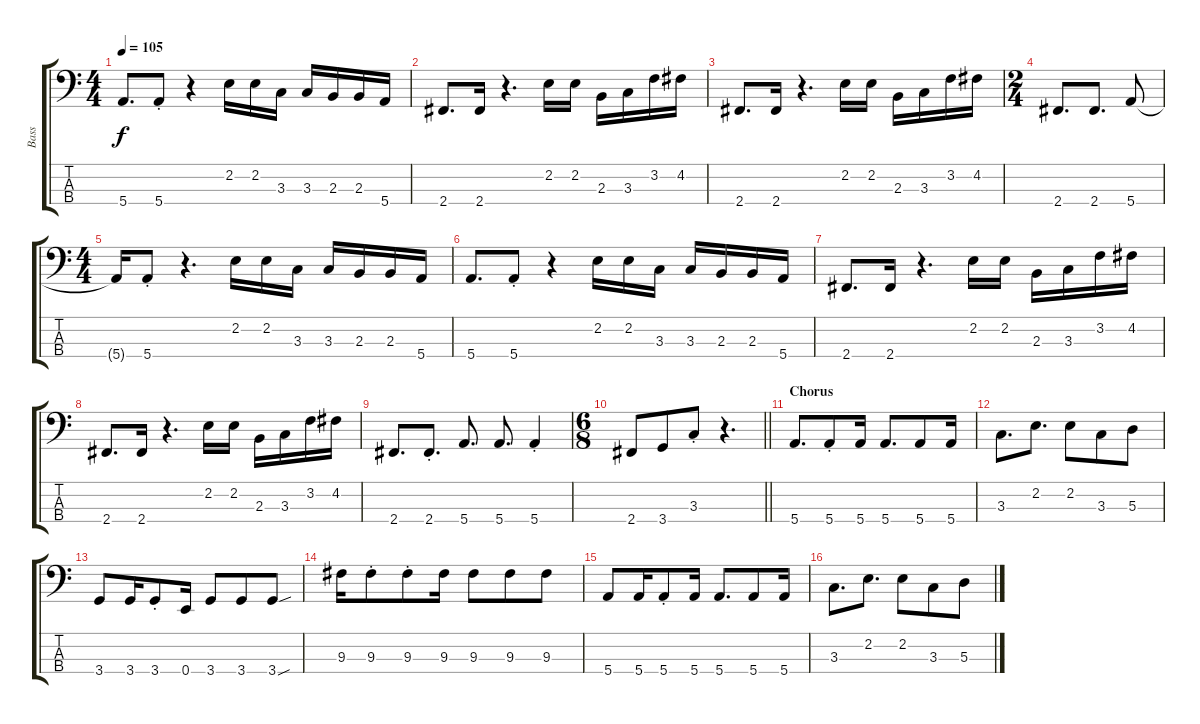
\track ("Bass" "Bass") {instrument electricbassfinger}
\staff {score tabs}
\tuning (G2 D2 A1 E1) {hide}
\ts (4 4)
\tempo 105
\clef f4
\ks c
5.4.8{d dy f} 5.4{st}.8 r.4 2.2.16 2.2.16 3.3.16 3.3.16 2.3.16 2.3.16 5.4.16 |
2.4.8{d} 2.4.16 r.4{d} 2.2.16 2.2.16 2.3.16 3.3.16 3.2.16 4.2.16 |
2.4.8{d} 2.4.16 r.4{d} 2.2.16 2.2.16 2.3.16 3.3.16 3.2.16 4.2.16 |
\ts (2 4)
2.4.8{d} 2.4.8{d} 5.4.8 |
\ts (4 4)
5.4{t}.16 5.4{st}.8 r.4{d} 2.2.16 2.2.16 3.3.16 3.3.16 2.3.16 2.3.16 5.4.16 |
5.4.8{d} 5.4{st}.8 r.4 2.2.16 2.2.16 3.3.16 3.3.16 2.3.16 2.3.16 5.4.16 |
2.4.8{d} 2.4.16 r.4{d} 2.2.16 2.2.16 2.3.16 3.3.16 3.2.16 4.2.16 |
2.4.8{d} 2.4.16 r.4{d} 2.2.16 2.2.16 2.3.16 3.3.16 3.2.16 4.2.16 |
2.4.8{d} 2.4{st}.8{d} 5.4.8{d} 5.4.8{d} 5.4{st}.4 |
\ts (6 8)
\barLineRight lightlight
2.4.8 3.4.8 3.3{st}.8 r.4{d} |
\section ("" "Chorus")
5.4.8{d} 5.4{st}.8 5.4.16 5.4.8{d} 5.4.8 5.4.16 |
3.3.8{d} 2.2.8{d} 2.2.8 3.3.8 5.3.8 |
3.4.8 3.4.16 3.4{st}.8 0.4.16 3.4.8 3.4.8 3.4{sou}.8 |
9.3.16 9.3{st}.8 9.3{st}.8 9.3.16 9.3.8 9.3.8 9.3.8 |
5.4.8 5.4.16 5.4{st}.8 5.4.16 5.4.8{d} 5.4.8 5.4.16 |
3.3.8{d} 2.2.8{d} 2.2.8 3.3.8 5.3.8
